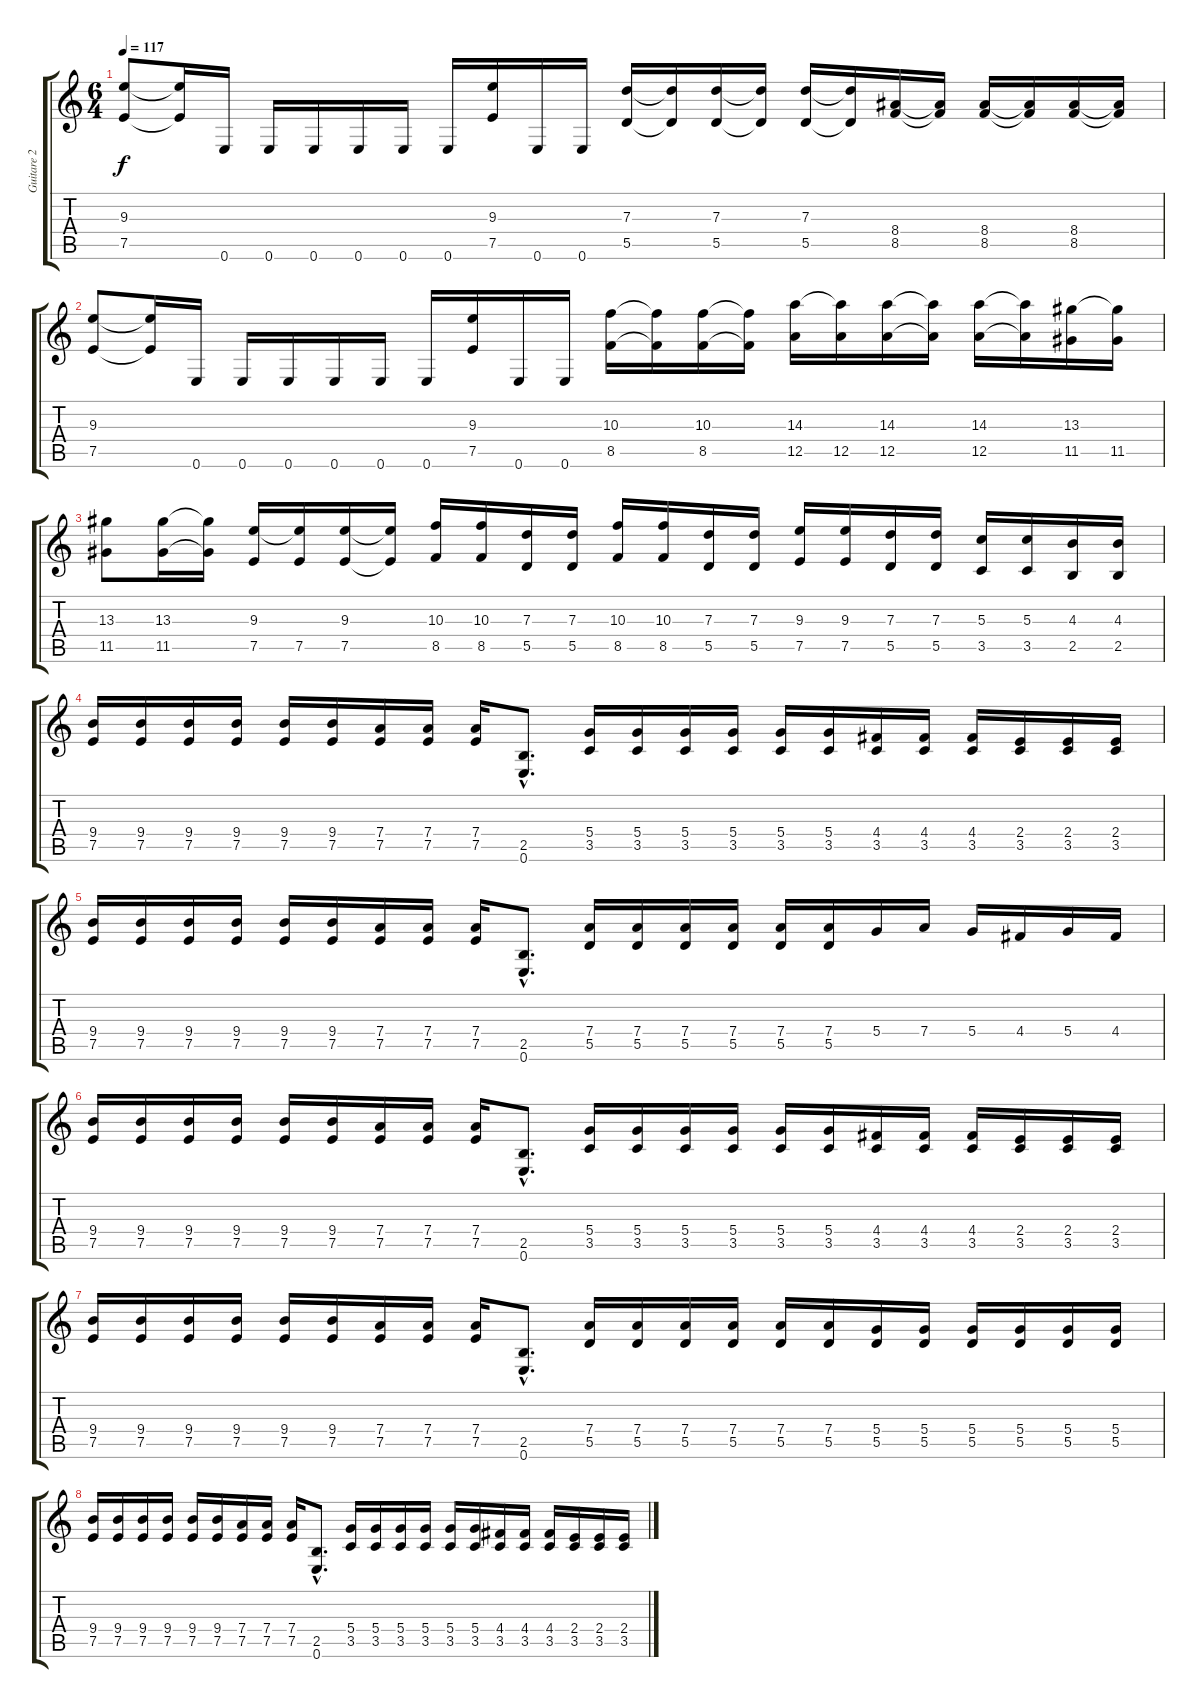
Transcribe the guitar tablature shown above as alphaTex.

\track ("Guitare 2" "Guitare 2") {instrument distortionguitar}
\staff {score tabs}
\tuning (E4 B3 G3 D3 A2 E2) {hide}
\ts (6 4)
\tempo 117
\clef g2
\ks c
(9.3 7.5).8{dy f} (9.3{t} 7.5{t}).16 0.6.16 0.6.16 0.6.16 0.6.16 0.6.16 0.6.16 (9.3 7.5).16 0.6.16 0.6.16 (7.3 5.5).16 (7.3{t} 5.5{t}).16 (7.3 5.5).16 (7.3{t} 5.5{t}).16 (7.3 5.5).16 (7.3{t} 5.5{t}).16 (8.4 8.5).16 (8.4{t} 8.5{t}).16 (8.4 8.5).16 (8.4{t} 8.5{t}).16 (8.4 8.5).16 (8.4{t} 8.5{t}).16 |
(9.3 7.5).8 (9.3{t} 7.5{t}).16 0.6.16 0.6.16 0.6.16 0.6.16 0.6.16 0.6.16 (9.3 7.5).16 0.6.16 0.6.16 (10.3 8.5).16 (10.3{t} 8.5{t}).16 (10.3 8.5).16 (10.3{t} 8.5{t}).16 (14.3 12.5).16 (14.3{t} 12.5).16 (14.3 12.5).16 (14.3{t} 12.5{t}).16 (14.3 12.5).16 (14.3{t} 12.5{t}).16 (13.3 11.5).16 (13.3{t} 11.5).16 |
(13.3 11.5).8 (13.3 11.5).16 (13.3{t} 11.5{t}).16 (9.3 7.5).16 (9.3{t} 7.5).16 (9.3 7.5).16 (9.3{t} 7.5{t}).16 (10.3 8.5).16 (10.3 8.5).16 (7.3 5.5).16 (7.3 5.5).16 (10.3 8.5).16 (10.3 8.5).16 (7.3 5.5).16 (7.3 5.5).16 (9.3 7.5).16 (9.3 7.5).16 (7.3 5.5).16 (7.3 5.5).16 (5.3 3.5).16 (5.3 3.5).16 (4.3 2.5).16 (4.3 2.5).16 |
(9.4 7.5).16 (9.4 7.5).16 (9.4 7.5).16 (9.4 7.5).16 (9.4 7.5).16 (9.4 7.5).16 (7.4 7.5).16 (7.4 7.5).16 (7.4 7.5).16 (2.5{hac} 0.6{hac}).8{d} (5.4 3.5).16 (5.4 3.5).16 (5.4 3.5).16 (5.4 3.5).16 (5.4 3.5).16 (5.4 3.5).16 (4.4 3.5).16 (4.4 3.5).16 (4.4 3.5).16 (2.4 3.5).16 (2.4 3.5).16 (2.4 3.5).16 |
(9.4 7.5).16 (9.4 7.5).16 (9.4 7.5).16 (9.4 7.5).16 (9.4 7.5).16 (9.4 7.5).16 (7.4 7.5).16 (7.4 7.5).16 (7.4 7.5).16 (2.5{hac} 0.6{hac}).8{d} (7.4 5.5).16 (7.4 5.5).16 (7.4 5.5).16 (7.4 5.5).16 (7.4 5.5).16 (7.4 5.5).16 5.4.16 7.4.16 5.4.16 4.4.16 5.4.16 4.4.16 |
(9.4 7.5).16 (9.4 7.5).16 (9.4 7.5).16 (9.4 7.5).16 (9.4 7.5).16 (9.4 7.5).16 (7.4 7.5).16 (7.4 7.5).16 (7.4 7.5).16 (2.5{hac} 0.6{hac}).8{d} (5.4 3.5).16 (5.4 3.5).16 (5.4 3.5).16 (5.4 3.5).16 (5.4 3.5).16 (5.4 3.5).16 (4.4 3.5).16 (4.4 3.5).16 (4.4 3.5).16 (2.4 3.5).16 (2.4 3.5).16 (2.4 3.5).16 |
(9.4 7.5).16 (9.4 7.5).16 (9.4 7.5).16 (9.4 7.5).16 (9.4 7.5).16 (9.4 7.5).16 (7.4 7.5).16 (7.4 7.5).16 (7.4 7.5).16 (2.5{hac} 0.6{hac}).8{d} (7.4 5.5).16 (7.4 5.5).16 (7.4 5.5).16 (7.4 5.5).16 (7.4 5.5).16 (7.4 5.5).16 (5.4 5.5).16 (5.4 5.5).16 (5.4 5.5).16 (5.4 5.5).16 (5.4 5.5).16 (5.4 5.5).16 |
(9.4 7.5).16 (9.4 7.5).16 (9.4 7.5).16 (9.4 7.5).16 (9.4 7.5).16 (9.4 7.5).16 (7.4 7.5).16 (7.4 7.5).16 (7.4 7.5).16 (2.5{hac} 0.6{hac}).8{d} (5.4 3.5).16 (5.4 3.5).16 (5.4 3.5).16 (5.4 3.5).16 (5.4 3.5).16 (5.4 3.5).16 (4.4 3.5).16 (4.4 3.5).16 (4.4 3.5).16 (2.4 3.5).16 (2.4 3.5).16 (2.4 3.5).16
